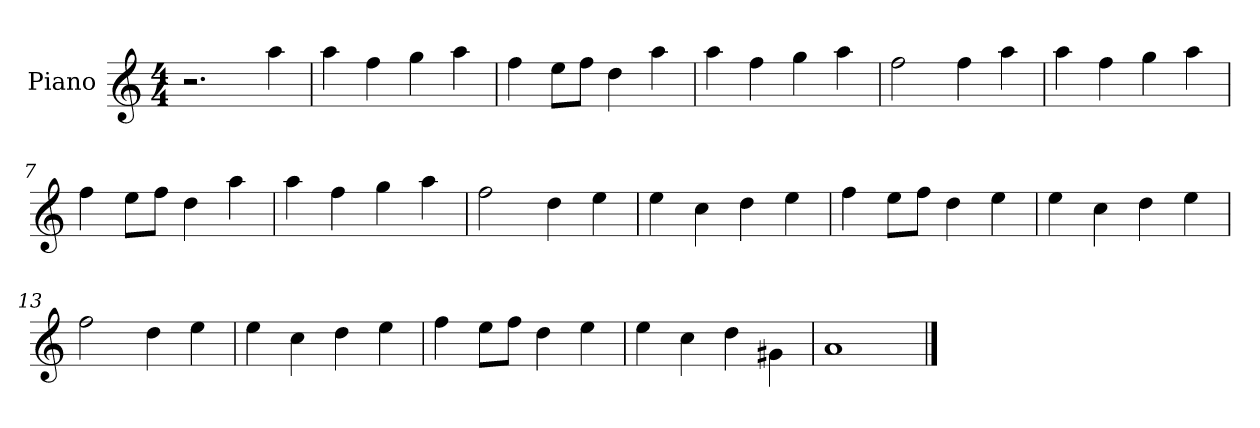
**kern
*part1
*staff1
*I"Piano
*I'Pno
*clefG2
*k[]
*M4/4
=1
2.r
4aa\
=2
4aa\
4ff\
4gg\
4aa\
=3
4ff\
8ee\L
8ff\J
4dd\
4aa\
=4
4aa\
4ff\
4gg\
4aa\
=5
2ff\
4ff\
4aa\
=6
4aa\
4ff\
4gg\
4aa\
=7
4ff\
8ee\L
8ff\J
4dd\
4aa\
=8
4aa\
4ff\
4gg\
4aa\
=9
2ff\
4dd\
4ee\
=10
4ee\
4cc\
4dd\
4ee\
=11
4ff\
8ee\L
8ff\J
4dd\
4ee\
=12
4ee\
4cc\
4dd\
4ee\
=13
2ff\
4dd\
4ee\
=14
4ee\
4cc\
4dd\
4ee\
=15
4ff\
8ee\L
8ff\J
4dd\
4ee\
=16
4ee\
4cc\
4dd\
4g#X\
=17
1a
==
*-
